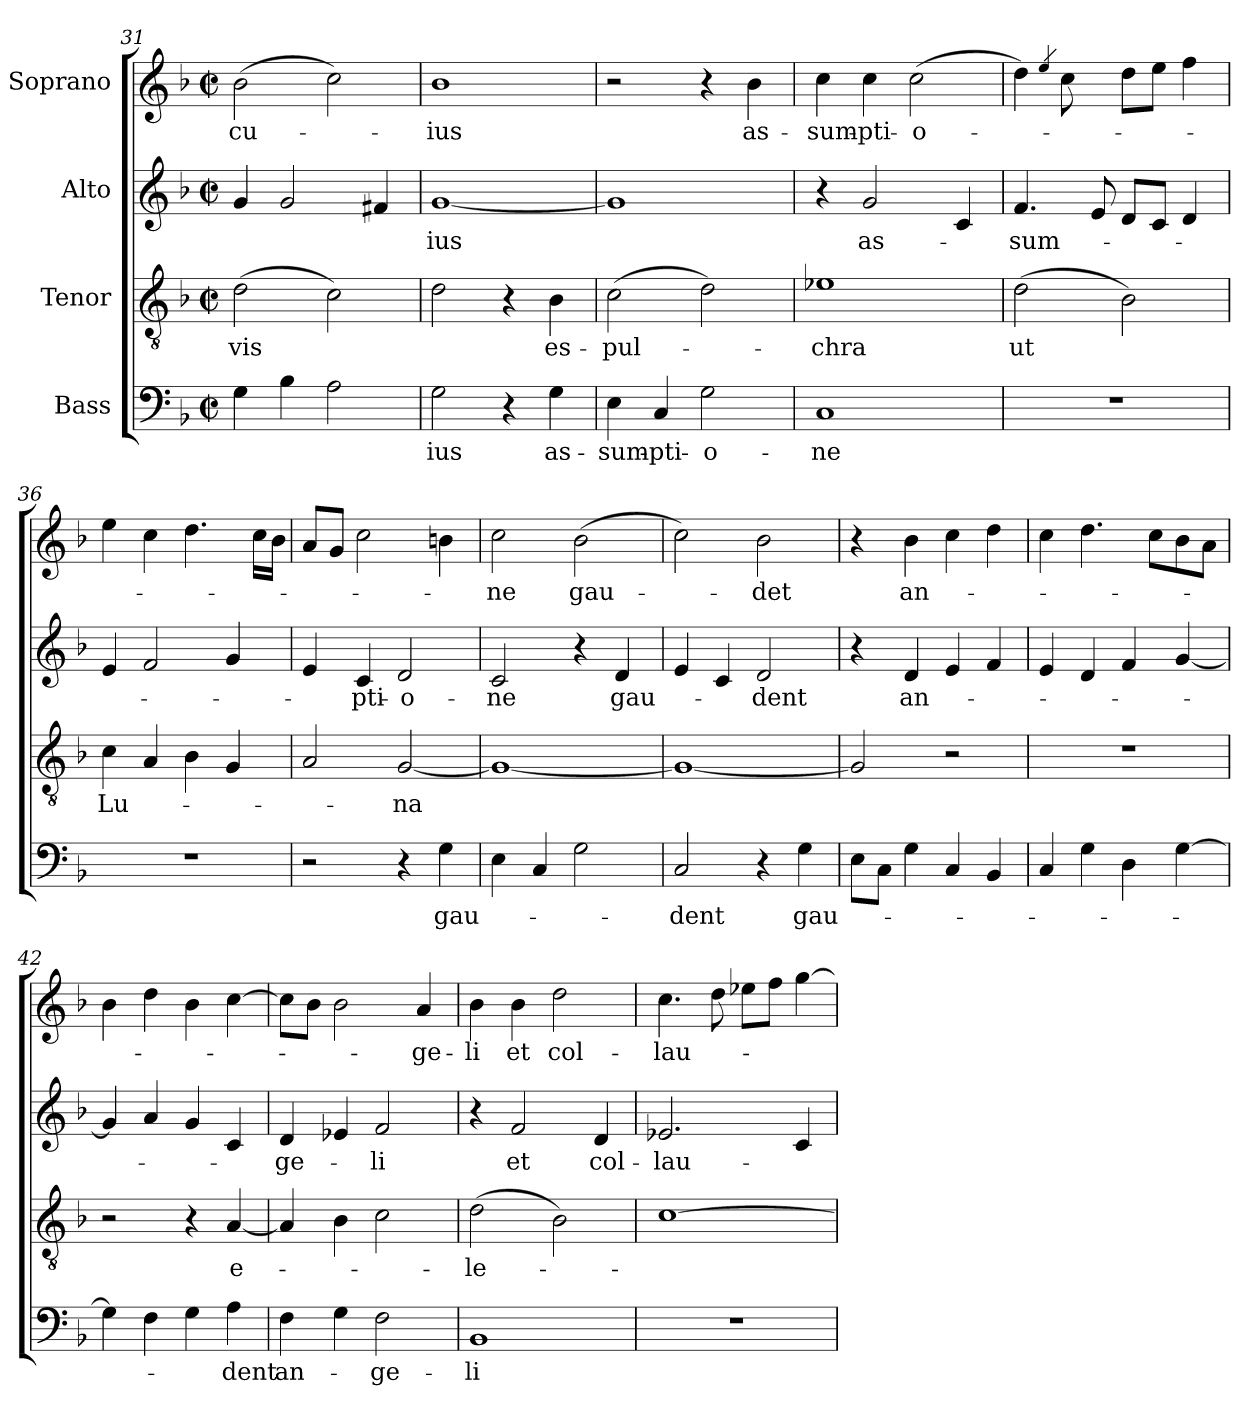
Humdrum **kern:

**kern	**text	**kern	**text	**kern	**text	**kern	**text
*part4	*part4	*part3	*part3	*part2	*part2	*part1	*part1
*staff4	*staff4	*staff3	*staff3	*staff2	*staff2	*staff1	*staff1
*I"Bass	*	*I"Tenor	*	*I"Alto	*	*I"Soprano	*
*clefF4	*	*clefGv2	*	*clefG2	*	*clefG2	*
*k[b-]	*	*k[b-]	*	*k[b-]	*	*k[b-]	*
*F:	*	*F:	*	*F:	*	*F:	*
*M2/2	*	*M2/2	*	*M2/2	*	*M2/2	*
*met(c|)	*	*met(c|)	*	*met(c|)	*	*met(c|)	*
=31	=31	=31	=31	=31	=31	=31	=31
!	!	!	!LO:LY:b	!	!	!	!LO:LY:b
4G\	.	(>2d\	-vis	4g/	.	(>2b-\	cu-
4B-\	.	.	.	2g/	.	.	.
2A\	.	2c\)	.	.	.	2cc\)	.
.	.	.	.	4f#X/	.	.	.
!!LO:PB:g=z
=32	=32	=32	=32	=32	=32	=32	=32
!	!LO:LY:b	!	!	!	!LO:LY:b	!	!LO:LY:b
2G\	-i­us	2d\	.	[<1g	-ius	1b-	-i­us
4r	.	4r	.	.	.	.	.
!	!LO:LY:b	!	!LO:LY:b	!	!	!	!
4G\	as-	4B-\	es-	.	.	.	.
=33	=33	=33	=33	=33	=33	=33	=33
!	!LO:LY:b	!	!LO:LY:b	!	!	!	!
4E\	-sum-	(>2c\	-pul-	1g]	.	2r	.
!	!LO:LY:b:rj	!	!	!	!	!	!
4C/	-pti-	.	.	.	.	.	.
!	!LO:LY:b	!	!	!	!	!	!
2G\	-o-	2d\)	.	.	.	4r	.
!	!	!	!	!	!	!	!LO:LY:b
.	.	.	.	.	.	4b-\	as-
=34	=34	=34	=34	=34	=34	=34	=34
!	!LO:LY:b	!	!LO:LY:b	!	!	!	!LO:LY:b
1C	-ne	1e-X	-chra	4r	.	4cc\	-sum-
!	!	!	!	!	!LO:LY:b	!	!LO:LY:b
.	.	.	.	2g/	as-	4cc\	-pti-
!	!	!	!	!	!	!	!LO:LY:b
.	.	.	.	.	.	(>2cc\	-o-
.	.	.	.	4c/	.	.	.
=35	=35	=35	=35	=35	=35	=35	=35
!	!	!	!LO:LY:b	!	!LO:LY:b	!	!
1r	.	(>2d\	ut	4.f/	-sum-	4dd\)	.
.	.	.	.	.	.	4qee/	.
.	.	.	.	.	.	8cc\	.
.	.	.	.	8e/	.	8ryy	.
.	.	2B-\)	.	8d/L	.	8dd\L	.
.	.	.	.	8c/J	.	8ee\J	.
.	.	.	.	4d/	.	4ff\	.
=36	=36	=36	=36	=36	=36	=36	=36
!	!	!	!LO:LY:b	!	!	!	!
1r	.	4c\	Lu-	4e/	.	4ee\	.
.	.	4A/	.	2f/	.	4cc\	.
.	.	4B-\	.	.	.	4.dd\	.
.	.	4G/	.	4g/	.	.	.
.	.	.	.	.	.	16cc\LL	.
.	.	.	.	.	.	16b-\JJ	.
!!LO:LB:g=z
=37	=37	=37	=37	=37	=37	=37	=37
2r	.	2A/	.	4e/	.	8a/L	.
.	.	.	.	.	.	8g/J	.
!	!	!	!	!	!LO:LY:b	!	!
.	.	.	.	4c/	-pti-	2cc\	.
!	!	!	!LO:LY:b	!	!LO:LY:b	!	!
4r	.	[<2G/	-na	2d/	-o-	.	.
!	!LO:LY:b	!	!	!	!	!	!
4G\	gau-	.	.	.	.	4bn\	.
=38	=38	=38	=38	=38	=38	=38	=38
!	!	!	!	!	!LO:LY:b	!	!LO:LY:b
4E\	.	1G_	.	2c/	-ne	2cc\	-ne
4C/	.	.	.	.	.	.	.
!	!	!	!	!	!	!	!LO:LY:b
2G\	.	.	.	4r	.	(>2b-\	gau-
!	!	!	!	!	!LO:LY:b	!	!
.	.	.	.	4d/	gau-	.	.
=39	=39	=39	=39	=39	=39	=39	=39
!	!LO:LY:b	!	!	!	!	!	!
2C/	-dent	1G_	.	4e/	.	2cc\)	.
.	.	.	.	4c/	.	.	.
!	!	!	!	!	!LO:LY:b	!	!LO:LY:b
4r	.	.	.	2d/	-dent	2b-\	-det
!	!LO:LY:b	!	!	!	!	!	!
4G\	gau-	.	.	.	.	.	.
=40	=40	=40	=40	=40	=40	=40	=40
8E\L	.	2G/]	.	4r	.	4r	.
8C\J	.	.	.	.	.	.	.
!	!	!	!	!	!LO:LY:b	!	!LO:LY:b
4G\	.	.	.	4d/	an-	4b-\	an-
4C/	.	2r	.	4e/	.	4cc\	.
4BB-/	.	.	.	4f/	.	4dd\	.
=41	=41	=41	=41	=41	=41	=41	=41
4C/	.	1r	.	4e/	.	4cc\	.
4G\	.	.	.	4d/	.	4.dd\	.
4D\	.	.	.	4f/	.	.	.
.	.	.	.	.	.	8cc\L	.
[<4G\	.	.	.	[<4g/	.	8b-\	.
.	.	.	.	.	.	8a\J	.
!!LO:LB:g=z
=42	=42	=42	=42	=42	=42	=42	=42
4G\]	.	2r	.	4g/]	.	4b-\	.
4F\	.	.	.	4a/	.	4dd\	.
4G\	.	4r	.	4g/	.	4b-\	.
!	!LO:LY:b	!	!LO:LY:b:rj	!	!	!	!
4A\	-dent	[<4A/	e-	4c/	.	[>4cc\	.
=43	=43	=43	=43	=43	=43	=43	=43
!	!LO:LY:b	!	!	!	!LO:LY:b	!	!
4F\	an-	4A/]	.	4d/	-ge-	8cc\L]	.
.	.	.	.	.	.	8b-\J	.
4G\	.	4B-\	.	4e-X/	.	2b-\	.
!	!LO:LY:b	!	!	!	!LO:LY:b	!	!
2F\	-ge-	2c\	.	2f/	-li	.	.
!	!	!	!	!	!	!	!LO:LY:b
.	.	.	.	.	.	4a/	-ge-
=44	=44	=44	=44	=44	=44	=44	=44
!	!LO:LY:b	!	!LO:LY:b	!	!	!	!LO:LY:b
1BB-	-li	(>2d\	-le-	4r	.	4b-\	-li
!	!	!	!	!	!LO:LY:b	!	!LO:LY:b
.	.	.	.	2f/	et	4b-\	et
!	!	!	!	!	!	!	!LO:LY:b
.	.	2B-\)	.	.	.	2dd\	col-
!	!	!	!	!	!LO:LY:b	!	!
.	.	.	.	4d/	col-	.	.
=45	=45	=45	=45	=45	=45	=45	=45
!	!	!	!	!	!LO:LY:b	!	!LO:LY:b
1r	.	[>1c	.	2.e-X/	-lau-	4.cc\	-lau-
.	.	.	.	.	.	8dd\	.
.	.	.	.	.	.	8ee-X\L	.
.	.	.	.	.	.	8ff\J	.
.	.	.	.	4c/	.	[>4gg\	.
=	=	=	=	=	=	=	=
*-	*-	*-	*-	*-	*-	*-	*-
